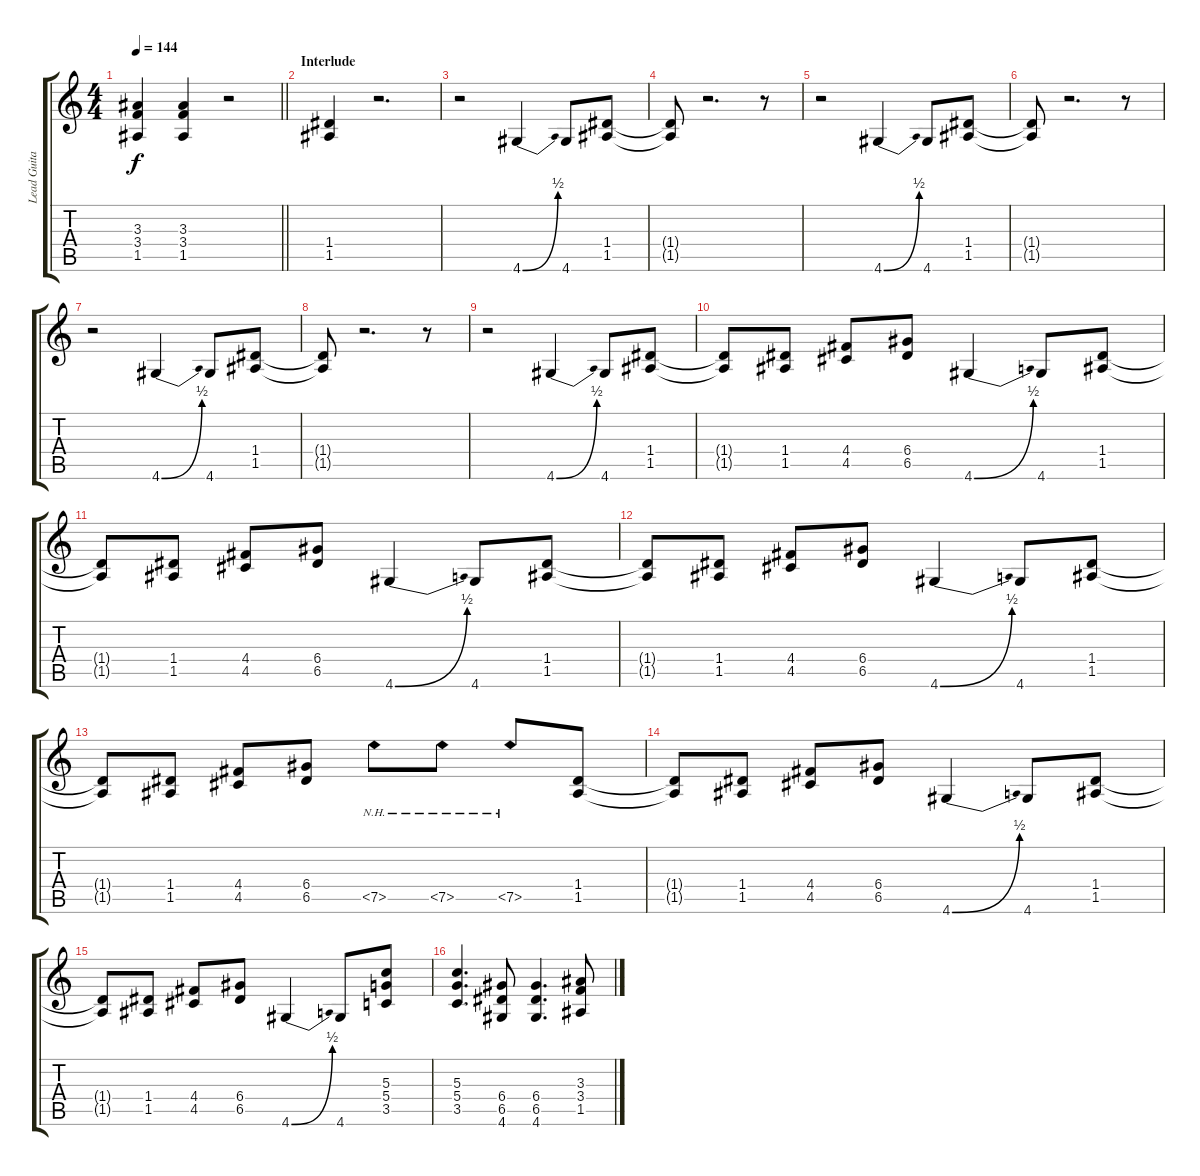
\track ("Lead Guitar" "Lead Guita") {instrument distortionguitar}
\staff {score tabs}
\tuning (E4 B3 G3 D3 A2 E2) {hide}
\ts (4 4)
\tempo 144
\clef g2
\barLineRight lightlight
\ks c
(3.3 3.4 1.5).4{dy f} (3.3 3.4 1.5).4 r.2 |
\section ("" "Interlude")
(1.4 1.5).4 r.2{d} |
r.2 4.6{be (bend 0 0 60 2)}.4 4.6.8 (1.4 1.5).8 |
(1.4{t} 1.5{t}).8 r.2{d} r.8 |
r.2 4.6{be (bend 0 0 60 2)}.4 4.6.8 (1.4 1.5).8 |
(1.4{t} 1.5{t}).8 r.2{d} r.8 |
r.2 4.6{be (bend 0 0 60 2)}.4 4.6.8 (1.4 1.5).8 |
(1.4{t} 1.5{t}).8 r.2{d} r.8 |
r.2 4.6{be (bend 0 0 60 2)}.4 4.6.8 (1.4 1.5).8 |
(1.4{t} 1.5{t}).8 (1.4 1.5).8 (4.4 4.5).8 (6.4 6.5).8 4.6{be (bend 0 0 60 2)}.4 4.6.8 (1.4 1.5).8 |
(1.4{t} 1.5{t}).8 (1.4 1.5).8 (4.4 4.5).8 (6.4 6.5).8 4.6{be (bend 0 0 60 2)}.4 4.6.8 (1.4 1.5).8 |
(1.4{t} 1.5{t}).8 (1.4 1.5).8 (4.4 4.5).8 (6.4 6.5).8 4.6{be (bend 0 0 60 2)}.4 4.6.8 (1.4 1.5).8 |
(1.4{t} 1.5{t}).8 (1.4 1.5).8 (4.4 4.5).8 (6.4 6.5).8 7.5{nh}.8 7.5{nh}.8 7.5{nh}.8 (1.4 1.5).8 |
(1.4{t} 1.5{t}).8 (1.4 1.5).8 (4.4 4.5).8 (6.4 6.5).8 4.6{be (bend 0 0 60 2)}.4 4.6.8 (1.4 1.5).8 |
(1.4{t} 1.5{t}).8 (1.4 1.5).8 (4.4 4.5).8 (6.4 6.5).8 4.6{be (bend 0 0 60 2)}.4 4.6.8 (5.3 5.4 3.5).8 |
(5.3 5.4 3.5).4{d} (6.4 6.5 4.6).8 (6.4 6.5 4.6).4{d} (3.3 3.4 1.5).8
